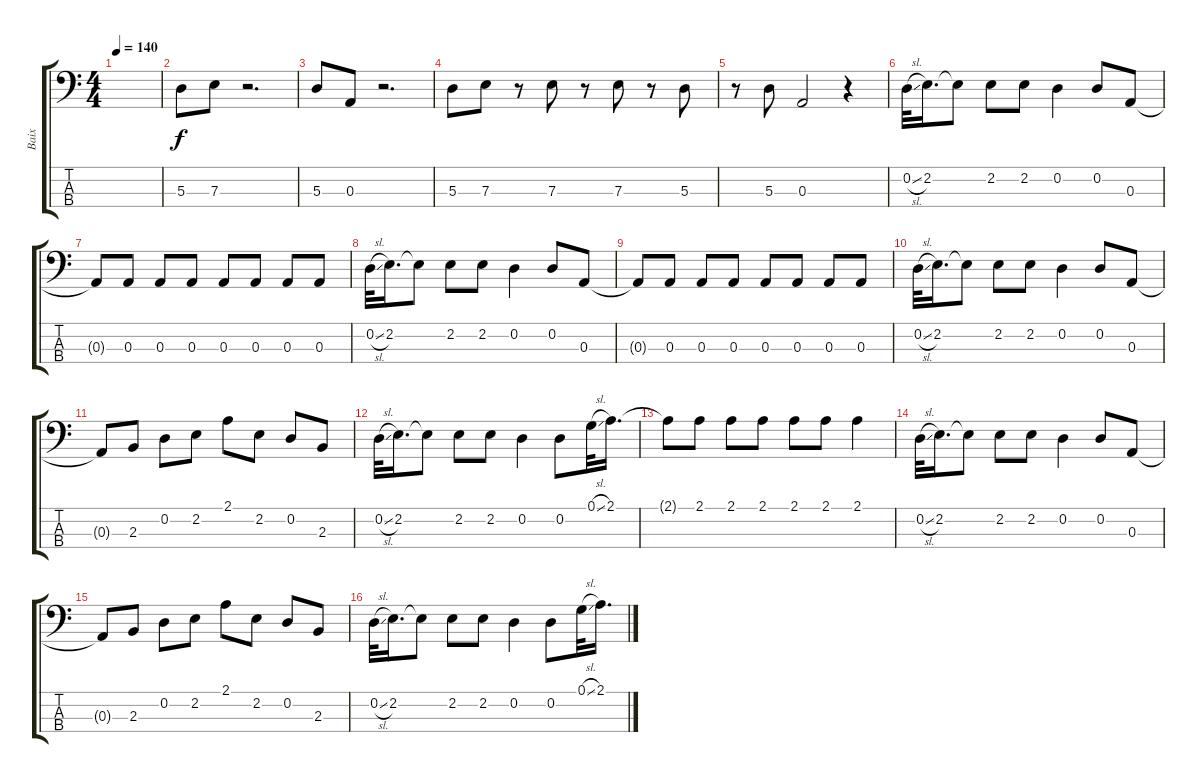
\track ("Baix" "Baix") {instrument electricbassfinger}
\staff {score tabs}
\tuning (G2 D2 A1 E1) {hide}
\ts (4 4)
\tempo 140
\clef f4
\ks c
|
5.3.8 7.3.8 r.2{d} |
5.3.8 0.3.8 r.2{d} |
5.3.8 7.3.8 r.8 7.3.8 r.8 7.3.8 r.8 5.3.8 |
r.8 5.3.8 0.3.2 r.4 |
0.2{sl}.32 2.2.16{d} 2.2{t}.8 2.2.8 2.2.8 0.2.4 0.2.8 0.3.8 |
0.3{t}.8 0.3.8 0.3.8 0.3.8 0.3.8 0.3.8 0.3.8 0.3.8 |
0.2{sl}.32 2.2.16{d} 2.2{t}.8 2.2.8 2.2.8 0.2.4 0.2.8 0.3.8 |
0.3{t}.8 0.3.8 0.3.8 0.3.8 0.3.8 0.3.8 0.3.8 0.3.8 |
0.2{sl}.32 2.2.16{d} 2.2{t}.8 2.2.8 2.2.8 0.2.4 0.2.8 0.3.8 |
0.3{t}.8 2.3.8 0.2.8 2.2.8 2.1.8 2.2.8 0.2.8 2.3.8 |
0.2{sl}.32 2.2.16{d} 2.2{t}.8 2.2.8 2.2.8 0.2.4 0.2.8 0.1{sl}.32 2.1.16{d} |
2.1{t}.8 2.1.8 2.1.8 2.1.8 2.1.8 2.1.8 2.1.4 |
0.2{sl}.32 2.2.16{d} 2.2{t}.8 2.2.8 2.2.8 0.2.4 0.2.8 0.3.8 |
0.3{t}.8 2.3.8 0.2.8 2.2.8 2.1.8 2.2.8 0.2.8 2.3.8 |
0.2{sl}.32 2.2.16{d} 2.2{t}.8 2.2.8 2.2.8 0.2.4 0.2.8 0.1{sl}.32 2.1.16{d}
